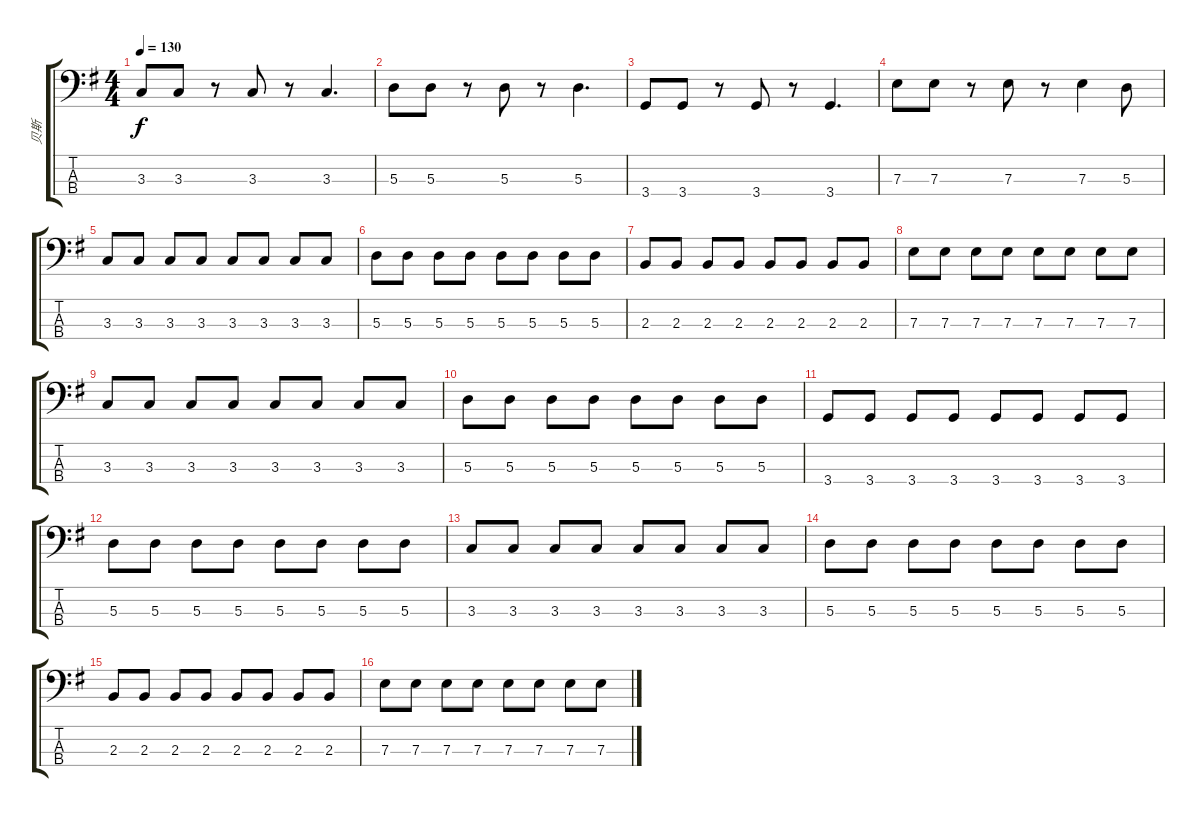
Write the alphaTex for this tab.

\track ("贝斯" "贝斯") {instrument electricbassfinger}
\staff {score tabs}
\tuning (G2 D2 A1 E1) {hide}
\ts (4 4)
\tempo 130
\clef f4
\ks g
3.3.8{dy f} 3.3.8 r.8 3.3.8 r.8 3.3.4{d} |
5.3.8 5.3.8 r.8 5.3.8 r.8 5.3.4{d} |
3.4.8 3.4.8 r.8 3.4.8 r.8 3.4.4{d} |
7.3.8 7.3.8 r.8 7.3.8 r.8 7.3.4 5.3.8 |
3.3.8 3.3.8 3.3.8 3.3.8 3.3.8 3.3.8 3.3.8 3.3.8 |
5.3.8 5.3.8 5.3.8 5.3.8 5.3.8 5.3.8 5.3.8 5.3.8 |
2.3.8 2.3.8 2.3.8 2.3.8 2.3.8 2.3.8 2.3.8 2.3.8 |
7.3.8 7.3.8 7.3.8 7.3.8 7.3.8 7.3.8 7.3.8 7.3.8 |
3.3.8 3.3.8 3.3.8 3.3.8 3.3.8 3.3.8 3.3.8 3.3.8 |
5.3.8 5.3.8 5.3.8 5.3.8 5.3.8 5.3.8 5.3.8 5.3.8 |
3.4.8 3.4.8 3.4.8 3.4.8 3.4.8 3.4.8 3.4.8 3.4.8 |
5.3.8 5.3.8 5.3.8 5.3.8 5.3.8 5.3.8 5.3.8 5.3.8 |
3.3.8 3.3.8 3.3.8 3.3.8 3.3.8 3.3.8 3.3.8 3.3.8 |
5.3.8 5.3.8 5.3.8 5.3.8 5.3.8 5.3.8 5.3.8 5.3.8 |
2.3.8 2.3.8 2.3.8 2.3.8 2.3.8 2.3.8 2.3.8 2.3.8 |
7.3.8 7.3.8 7.3.8 7.3.8 7.3.8 7.3.8 7.3.8 7.3.8
